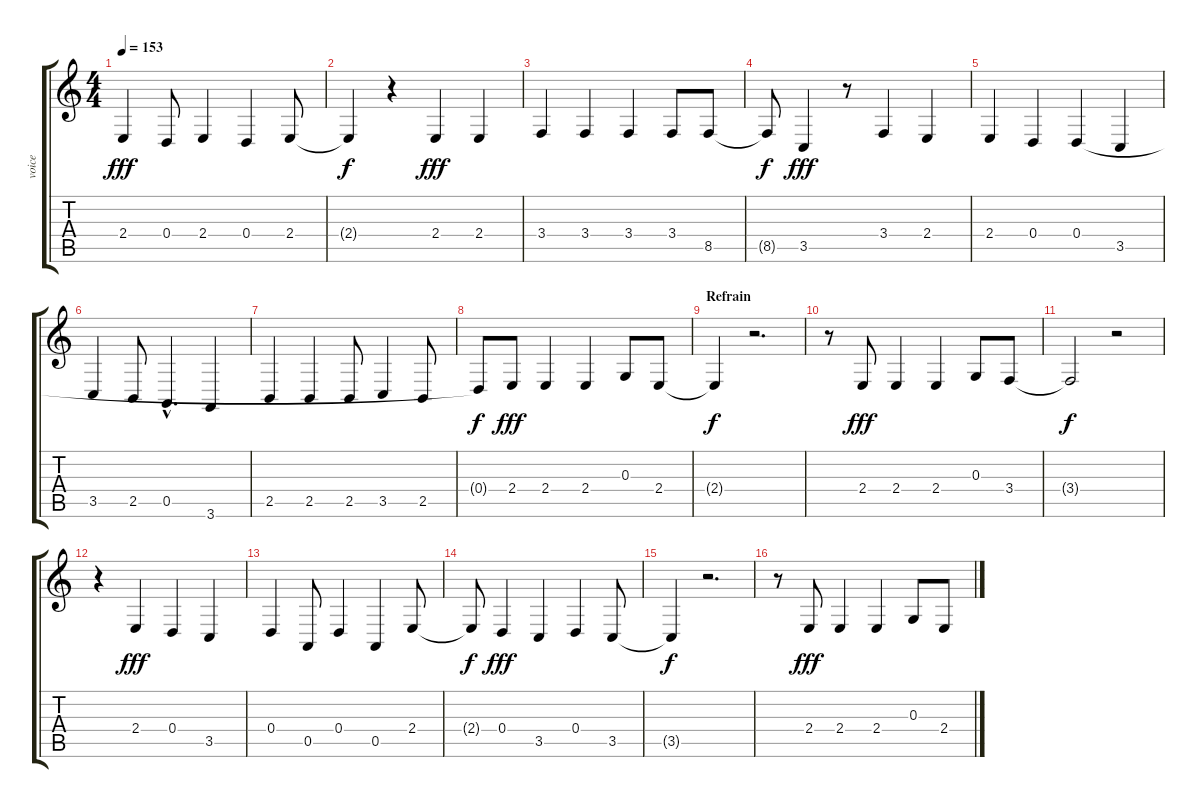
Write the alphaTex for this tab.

\track ("voice" "voice") {instrument violin}
\staff {score tabs}
\tuning (E4 B3 G3 D3 A2 E2) {hide}
\ts (4 4)
\tempo 153
\clef g2
\ks c
2.4.4{dy fff} 0.4.8 2.4.4 0.4.4 2.4.8 |
2.4{t}.4{dy f} r.4 2.4.4{dy fff} 2.4.4 |
3.4.4 3.4.4 3.4.4 3.4.8 8.5.8 |
8.5{t}.8{dy f} 3.5.4{dy fff} r.8 3.4.4 2.4.4 |
2.4.4 0.4.4 0.4.4 3.5.4 |
3.5.4 2.5.8 0.5{hac}.4{d} 3.6.4 |
2.5.4 2.5.4 2.5.8 3.5.4 2.5.8 |
0.4{t}.8{dy f} 2.4.8{dy fff} 2.4.4 2.4.4 0.3.8 2.4.8 |
\section ("" "Refrain")
2.4{t}.4{dy f} r.2{d} |
r.8 2.4.8{dy fff} 2.4.4 2.4.4 0.3.8 3.4.8 |
3.4{t}.2{dy f} r.2 |
r.4 2.4.4{dy fff} 0.4.4 3.5.4 |
0.4.4 0.5.8 0.4.4 0.5.4 2.4.8 |
2.4{t}.8{dy f} 0.4.4{dy fff} 3.5.4 0.4.4 3.5.8 |
3.5{t}.4{dy f} r.2{d} |
r.8 2.4.8{dy fff} 2.4.4 2.4.4 0.3.8 2.4.8
